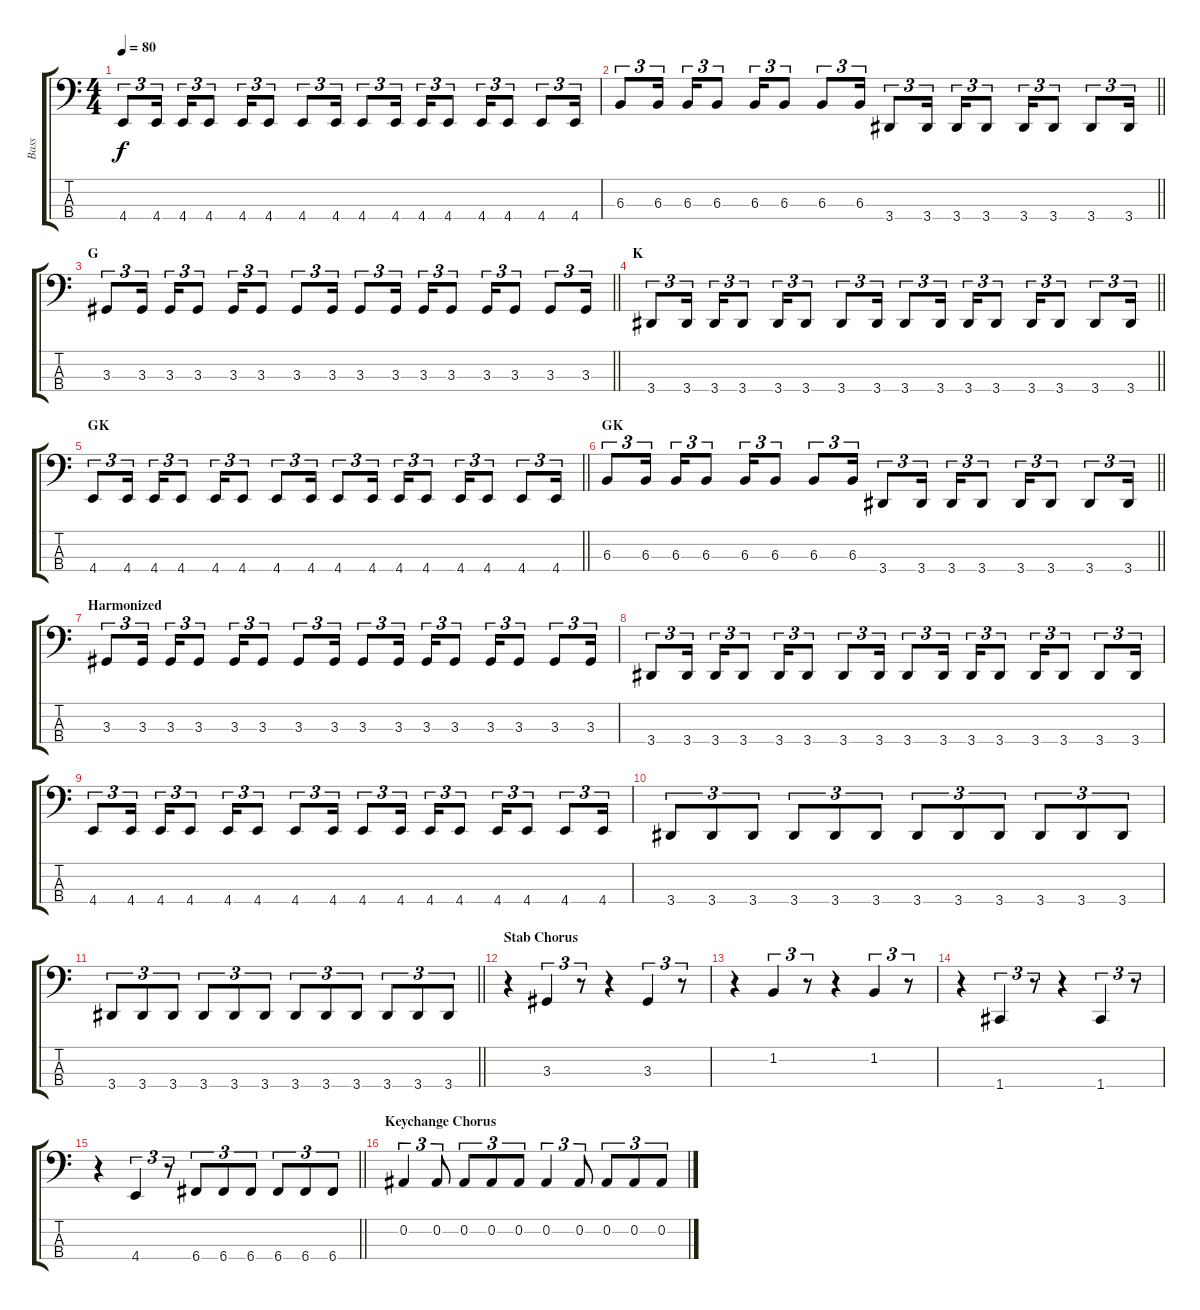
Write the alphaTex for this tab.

\track ("Bass" "Bass") {instrument electricbasspick}
\staff {score tabs}
\tuning (Eb2 Bb1 F1 C1) {hide}
\ts (4 4)
\tempo 80
\clef f4
\ks c
4.4.8{tu (3 2) dy f} 4.4.16{tu (3 2)} 4.4.16{tu (3 2)} 4.4.8{tu (3 2)} 4.4.16{tu (3 2)} 4.4.8{tu (3 2)} 4.4.8{tu (3 2)} 4.4.16{tu (3 2)} 4.4.8{tu (3 2)} 4.4.16{tu (3 2)} 4.4.16{tu (3 2)} 4.4.8{tu (3 2)} 4.4.16{tu (3 2)} 4.4.8{tu (3 2)} 4.4.8{tu (3 2)} 4.4.16{tu (3 2)} |
\barLineRight lightlight
6.3.8{tu (3 2)} 6.3.16{tu (3 2)} 6.3.16{tu (3 2)} 6.3.8{tu (3 2)} 6.3.16{tu (3 2)} 6.3.8{tu (3 2)} 6.3.8{tu (3 2)} 6.3.16{tu (3 2)} 3.4.8{tu (3 2)} 3.4.16{tu (3 2)} 3.4.16{tu (3 2)} 3.4.8{tu (3 2)} 3.4.16{tu (3 2)} 3.4.8{tu (3 2)} 3.4.8{tu (3 2)} 3.4.16{tu (3 2)} |
\section ("" "G")
\barLineRight lightlight
3.3.8{tu (3 2)} 3.3.16{tu (3 2)} 3.3.16{tu (3 2)} 3.3.8{tu (3 2)} 3.3.16{tu (3 2)} 3.3.8{tu (3 2)} 3.3.8{tu (3 2)} 3.3.16{tu (3 2)} 3.3.8{tu (3 2)} 3.3.16{tu (3 2)} 3.3.16{tu (3 2)} 3.3.8{tu (3 2)} 3.3.16{tu (3 2)} 3.3.8{tu (3 2)} 3.3.8{tu (3 2)} 3.3.16{tu (3 2)} |
\section ("" "K")
\barLineRight lightlight
3.4.8{tu (3 2)} 3.4.16{tu (3 2)} 3.4.16{tu (3 2)} 3.4.8{tu (3 2)} 3.4.16{tu (3 2)} 3.4.8{tu (3 2)} 3.4.8{tu (3 2)} 3.4.16{tu (3 2)} 3.4.8{tu (3 2)} 3.4.16{tu (3 2)} 3.4.16{tu (3 2)} 3.4.8{tu (3 2)} 3.4.16{tu (3 2)} 3.4.8{tu (3 2)} 3.4.8{tu (3 2)} 3.4.16{tu (3 2)} |
\section ("" "GK")
\barLineRight lightlight
4.4.8{tu (3 2)} 4.4.16{tu (3 2)} 4.4.16{tu (3 2)} 4.4.8{tu (3 2)} 4.4.16{tu (3 2)} 4.4.8{tu (3 2)} 4.4.8{tu (3 2)} 4.4.16{tu (3 2)} 4.4.8{tu (3 2)} 4.4.16{tu (3 2)} 4.4.16{tu (3 2)} 4.4.8{tu (3 2)} 4.4.16{tu (3 2)} 4.4.8{tu (3 2)} 4.4.8{tu (3 2)} 4.4.16{tu (3 2)} |
\section ("" "GK")
\barLineRight lightlight
6.3.8{tu (3 2)} 6.3.16{tu (3 2)} 6.3.16{tu (3 2)} 6.3.8{tu (3 2)} 6.3.16{tu (3 2)} 6.3.8{tu (3 2)} 6.3.8{tu (3 2)} 6.3.16{tu (3 2)} 3.4.8{tu (3 2)} 3.4.16{tu (3 2)} 3.4.16{tu (3 2)} 3.4.8{tu (3 2)} 3.4.16{tu (3 2)} 3.4.8{tu (3 2)} 3.4.8{tu (3 2)} 3.4.16{tu (3 2)} |
\section ("" "Harmonized")
3.3.8{tu (3 2)} 3.3.16{tu (3 2)} 3.3.16{tu (3 2)} 3.3.8{tu (3 2)} 3.3.16{tu (3 2)} 3.3.8{tu (3 2)} 3.3.8{tu (3 2)} 3.3.16{tu (3 2)} 3.3.8{tu (3 2)} 3.3.16{tu (3 2)} 3.3.16{tu (3 2)} 3.3.8{tu (3 2)} 3.3.16{tu (3 2)} 3.3.8{tu (3 2)} 3.3.8{tu (3 2)} 3.3.16{tu (3 2)} |
3.4.8{tu (3 2)} 3.4.16{tu (3 2)} 3.4.16{tu (3 2)} 3.4.8{tu (3 2)} 3.4.16{tu (3 2)} 3.4.8{tu (3 2)} 3.4.8{tu (3 2)} 3.4.16{tu (3 2)} 3.4.8{tu (3 2)} 3.4.16{tu (3 2)} 3.4.16{tu (3 2)} 3.4.8{tu (3 2)} 3.4.16{tu (3 2)} 3.4.8{tu (3 2)} 3.4.8{tu (3 2)} 3.4.16{tu (3 2)} |
4.4.8{tu (3 2)} 4.4.16{tu (3 2)} 4.4.16{tu (3 2)} 4.4.8{tu (3 2)} 4.4.16{tu (3 2)} 4.4.8{tu (3 2)} 4.4.8{tu (3 2)} 4.4.16{tu (3 2)} 4.4.8{tu (3 2)} 4.4.16{tu (3 2)} 4.4.16{tu (3 2)} 4.4.8{tu (3 2)} 4.4.16{tu (3 2)} 4.4.8{tu (3 2)} 4.4.8{tu (3 2)} 4.4.16{tu (3 2)} |
3.4.8{tu (3 2)} 3.4.8{tu (3 2)} 3.4.8{tu (3 2)} 3.4.8{tu (3 2)} 3.4.8{tu (3 2)} 3.4.8{tu (3 2)} 3.4.8{tu (3 2)} 3.4.8{tu (3 2)} 3.4.8{tu (3 2)} 3.4.8{tu (3 2)} 3.4.8{tu (3 2)} 3.4.8{tu (3 2)} |
\barLineRight lightlight
3.4.8{tu (3 2)} 3.4.8{tu (3 2)} 3.4.8{tu (3 2)} 3.4.8{tu (3 2)} 3.4.8{tu (3 2)} 3.4.8{tu (3 2)} 3.4.8{tu (3 2)} 3.4.8{tu (3 2)} 3.4.8{tu (3 2)} 3.4.8{tu (3 2)} 3.4.8{tu (3 2)} 3.4.8{tu (3 2)} |
\section ("" "Stab Chorus")
r.4 3.3.4{tu (3 2)} r.8{tu (3 2)} r.4 3.3.4{tu (3 2)} r.8{tu (3 2)} |
r.4 1.2.4{tu (3 2)} r.8{tu (3 2)} r.4 1.2.4{tu (3 2)} r.8{tu (3 2)} |
r.4 1.4.4{tu (3 2)} r.8{tu (3 2)} r.4 1.4.4{tu (3 2)} r.8{tu (3 2)} |
\barLineRight lightlight
r.4 4.4.4{tu (3 2)} r.8{tu (3 2)} 6.4.8{tu (3 2)} 6.4.8{tu (3 2)} 6.4.8{tu (3 2)} 6.4.8{tu (3 2)} 6.4.8{tu (3 2)} 6.4.8{tu (3 2)} |
\section ("" "Keychange Chorus")
0.2.4{tu (3 2)} 0.2.8{tu (3 2)} 0.2.8{tu (3 2)} 0.2.8{tu (3 2)} 0.2.8{tu (3 2)} 0.2.4{tu (3 2)} 0.2.8{tu (3 2)} 0.2.8{tu (3 2)} 0.2.8{tu (3 2)} 0.2.8{tu (3 2)}
